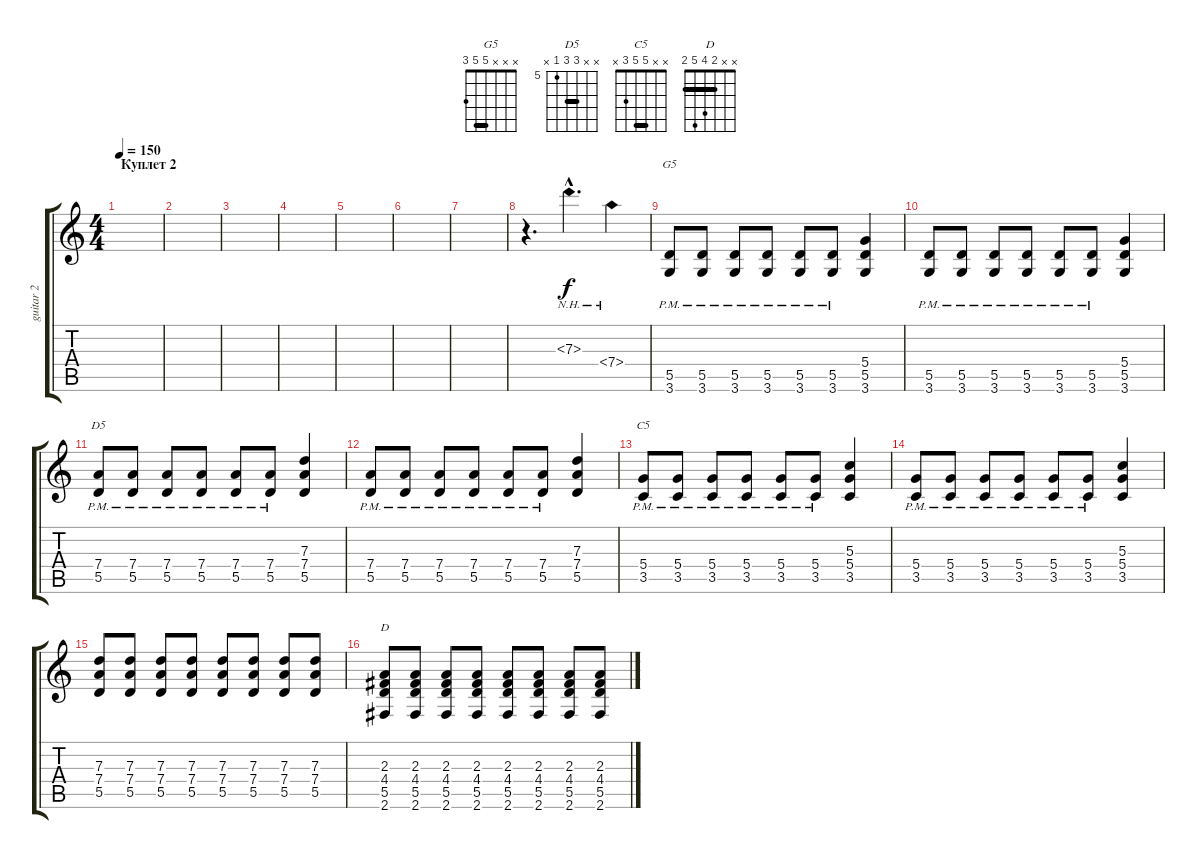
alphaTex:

\track ("guitar 2" "guitar 2") {instrument distortionguitar}
\staff {score tabs}
\tuning (E4 B3 G3 D3 A2 E2) {hide}
\chord ("G5" x x x 5 5 3) {barre 5}
\chord ("D5" x x 7 7 5 x) {firstfret 5 barre 7}
\chord ("C5" x x 5 5 3 x) {barre 5}
\chord ("D" x x 2 4 5 2) {barre 2}
\ts (4 4)
\section ("" "Куплет 2")
\tempo 150
\clef g2
\ks c
|
|
|
|
|
|
|
r.4{d} 7.3{nh hac}.4{d} 7.4{nh}.4 |
(5.5{pm} 3.6{pm}).8{ch "G5"} (5.5{pm} 3.6{pm}).8 (5.5{pm} 3.6{pm}).8 (5.5{pm} 3.6{pm}).8 (5.5{pm} 3.6{pm}).8 (5.5{pm} 3.6{pm}).8 (5.4 5.5 3.6).4 |
(5.5{pm} 3.6{pm}).8 (5.5{pm} 3.6{pm}).8 (5.5{pm} 3.6{pm}).8 (5.5{pm} 3.6{pm}).8 (5.5{pm} 3.6{pm}).8 (5.5{pm} 3.6{pm}).8 (5.4 5.5 3.6).4 |
(7.4{pm} 5.5{pm}).8{ch "D5"} (7.4{pm} 5.5{pm}).8 (7.4{pm} 5.5{pm}).8 (7.4{pm} 5.5{pm}).8 (7.4{pm} 5.5{pm}).8 (7.4{pm} 5.5{pm}).8 (7.3 7.4 5.5).4 |
(7.4{pm} 5.5{pm}).8 (7.4{pm} 5.5{pm}).8 (7.4{pm} 5.5{pm}).8 (7.4{pm} 5.5{pm}).8 (7.4{pm} 5.5{pm}).8 (7.4{pm} 5.5{pm}).8 (7.3 7.4 5.5).4 |
(5.4{pm} 3.5{pm}).8{ch "C5"} (5.4{pm} 3.5{pm}).8 (5.4{pm} 3.5{pm}).8 (5.4{pm} 3.5{pm}).8 (5.4{pm} 3.5{pm}).8 (5.4{pm} 3.5{pm}).8 (5.3 5.4 3.5).4 |
(5.4{pm} 3.5{pm}).8 (5.4{pm} 3.5{pm}).8 (5.4{pm} 3.5{pm}).8 (5.4{pm} 3.5{pm}).8 (5.4{pm} 3.5{pm}).8 (5.4{pm} 3.5{pm}).8 (5.3 5.4 3.5).4 |
(7.3 7.4 5.5).8 (7.3 7.4 5.5).8 (7.3 7.4 5.5).8 (7.3 7.4 5.5).8 (7.3 7.4 5.5).8 (7.3 7.4 5.5).8 (7.3 7.4 5.5).8 (7.3 7.4 5.5).8 |
(2.3 4.4 5.5 2.6).8{ch "D"} (2.3 4.4 5.5 2.6).8 (2.3 4.4 5.5 2.6).8 (2.3 4.4 5.5 2.6).8 (2.3 4.4 5.5 2.6).8 (2.3 4.4 5.5 2.6).8 (2.3 4.4 5.5 2.6).8 (2.3 4.4 5.5 2.6).8
